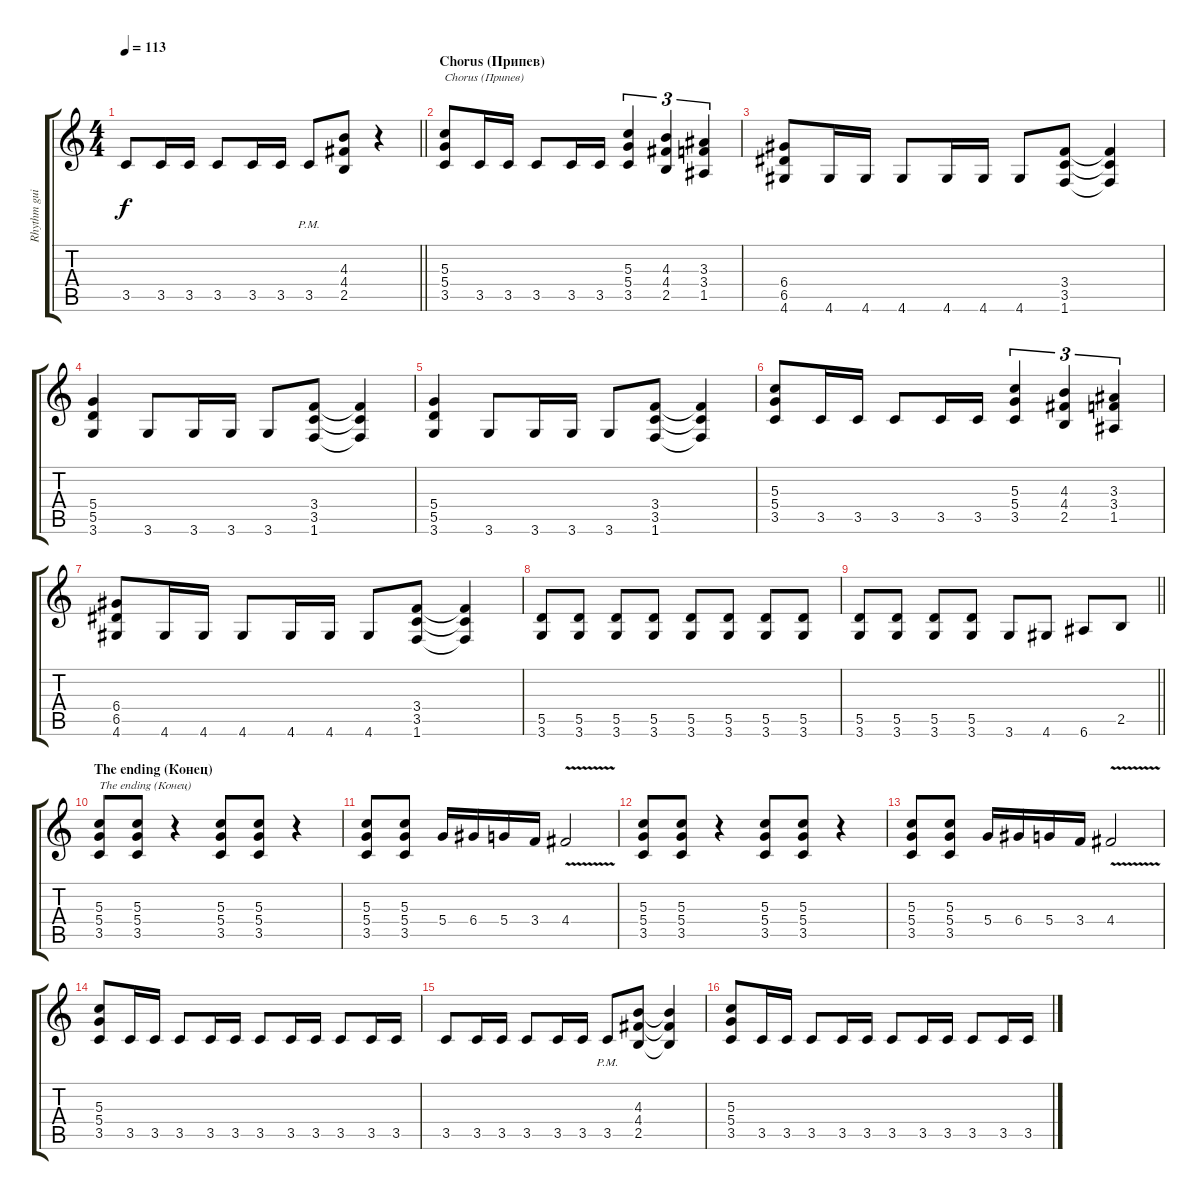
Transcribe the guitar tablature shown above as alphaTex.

\track ("Rhythm guitar" "Rhythm gui") {instrument distortionguitar}
\staff {score tabs}
\tuning (E4 B3 G3 D3 A2 E2) {hide}
\ts (4 4)
\tempo 113
\clef g2
\barLineRight lightlight
\ks c
3.5.8{dy f} 3.5.16 3.5.16 3.5.8 3.5.16 3.5.16 3.5{pm}.8 (4.3 4.4 2.5).8 r.4 |
\section ("" "Chorus (Припев)")
(5.3 5.4 3.5).8{txt "Chorus (Припев)"} 3.5.16 3.5.16 3.5.8 3.5.16 3.5.16 (5.3 5.4 3.5).4{tu (3 2)} (4.3 4.4 2.5).4{tu (3 2)} (3.3 3.4 1.5).4{tu (3 2)} |
(6.4 6.5 4.6).8 4.6.16 4.6.16 4.6.8 4.6.16 4.6.16 4.6.8 (3.4 3.5 1.6).8 (3.4{t} 3.5{t} 1.6{t}).4 |
(5.4 5.5 3.6).4 3.6.8 3.6.16 3.6.16 3.6.8 (3.4 3.5 1.6).8 (3.4{t} 3.5{t} 1.6{t}).4 |
(5.4 5.5 3.6).4 3.6.8 3.6.16 3.6.16 3.6.8 (3.4 3.5 1.6).8 (3.4{t} 3.5{t} 1.6{t}).4 |
(5.3 5.4 3.5).8 3.5.16 3.5.16 3.5.8 3.5.16 3.5.16 (5.3 5.4 3.5).4{tu (3 2)} (4.3 4.4 2.5).4{tu (3 2)} (3.3 3.4 1.5).4{tu (3 2)} |
(6.4 6.5 4.6).8 4.6.16 4.6.16 4.6.8 4.6.16 4.6.16 4.6.8 (3.4 3.5 1.6).8 (3.4{t} 3.5{t} 1.6{t}).4 |
(5.5 3.6).8 (5.5 3.6).8 (5.5 3.6).8 (5.5 3.6).8 (5.5 3.6).8 (5.5 3.6).8 (5.5 3.6).8 (5.5 3.6).8 |
\barLineRight lightlight
(5.5 3.6).8 (5.5 3.6).8 (5.5 3.6).8 (5.5 3.6).8 3.6.8 4.6.8 6.6.8 2.5.8 |
\section ("" "The ending (Конец)")
(5.3 5.4 3.5).8{txt "The ending (Конец)"} (5.3 5.4 3.5).8 r.4 (5.3 5.4 3.5).8 (5.3 5.4 3.5).8 r.4 |
(5.3 5.4 3.5).8 (5.3 5.4 3.5).8 5.4.16 6.4.16 5.4.16 3.4.16 4.4{v}.2 |
(5.3 5.4 3.5).8 (5.3 5.4 3.5).8 r.4 (5.3 5.4 3.5).8 (5.3 5.4 3.5).8 r.4 |
(5.3 5.4 3.5).8 (5.3 5.4 3.5).8 5.4.16 6.4.16 5.4.16 3.4.16 4.4{v}.2 |
(5.3 5.4 3.5).8 3.5.16 3.5.16 3.5.8 3.5.16 3.5.16 3.5.8 3.5.16 3.5.16 3.5.8 3.5.16 3.5.16 |
3.5.8 3.5.16 3.5.16 3.5.8 3.5.16 3.5.16 3.5{pm}.8 (4.3 4.4 2.5).8 (4.3{t} 4.4{t} 2.5{t}).4 |
(5.3 5.4 3.5).8 3.5.16 3.5.16 3.5.8 3.5.16 3.5.16 3.5.8 3.5.16 3.5.16 3.5.8 3.5.16 3.5.16
